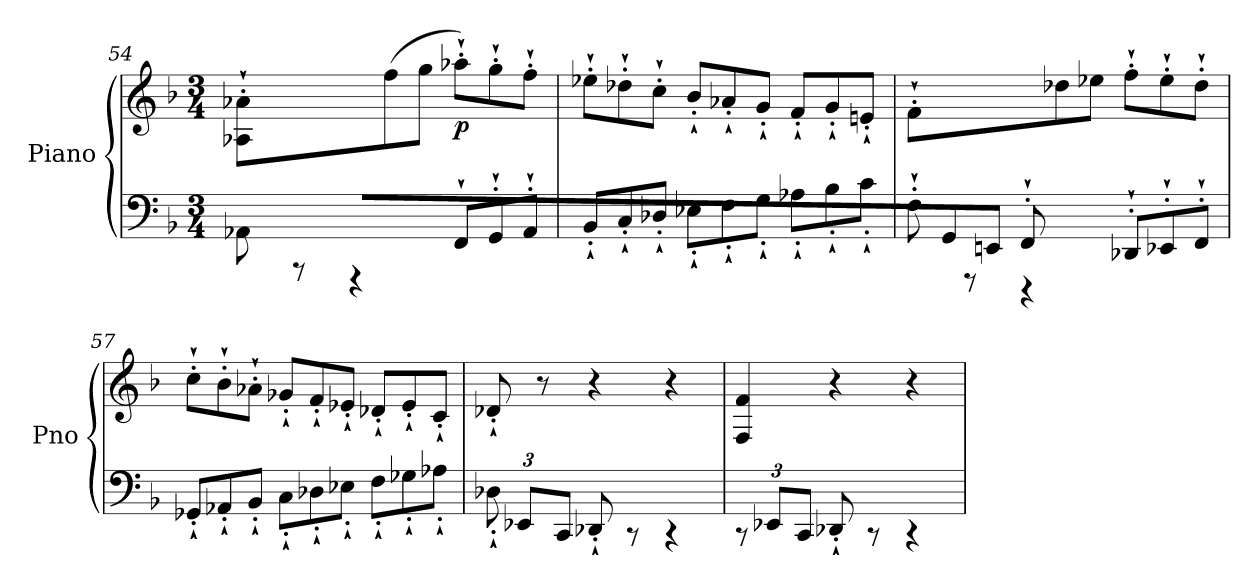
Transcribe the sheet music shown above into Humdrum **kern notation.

**kern	**kern	**dynam
*part1	*part1	*part1
*staff2	*staff1	*staff1/2
*I"Piano	*	*
*I'Pno	*	*
*clefF4	*clefG2	*
*k[b-]	*k[b-]	*
*M3/4	*M3/4	*
=54	=54	=54
*^	*	*
*	*^	*	*
*	*	*	*Xtuplet	*
12ryy	2.ryy	8AA-X\	12A-X\'` 12a-X\'`L	.
12BB-/	.	.	4ryy	.
.	.	8rAAA	.	.
12GG/J	.	.	.	.
*Xtuplet	*	*	*	*
12AA-X'`/L	.	4rFFF	.	.
12%5ryy	.	.	(>12ff\	.
.	.	.	12gg\J	.
!	!	!	!	!LO:DY:b
.	.	12FF'`/L	12aa-X'`\L)	p
.	.	12GG'`/	12gg'`\	.
.	.	12AA-'`/J	12ff'`\J	.
*	*v	*v	*	*
!!LO:LB:g=z
=55	=55	=55	=55
2.ryy	12BB-'`/L	12ee-X'`\L	.
.	12C'`/	12dd-X'`\	.
.	12D-X'`/J	12cc'`\J	.
.	12E-X'`\L	12b-'`/L	.
.	12F'`\	12a-X'`/	.
.	12G'`\J	12g'`/J	.
.	12A-X'`\L	12f'`/L	.
.	12B-'`\	12g'`/	.
.	12c'`\J	12en'`/J	.
=56	=56	=56	=56
*	*^	*	*
12ryy	2.ryy	8F'`\	12f'`\L	.
12GG/	.	.	4ryy	.
.	.	8rFFF	.	.
12EEn/J	.	.	.	.
12FF'`/L	.	4rDDD	.	.
12%5ryy	.	.	12dd-X\	.
.	.	.	12ee-X\J	.
.	.	12DD-X'`/L	12ff'`\L	.
.	.	12EE-X'`/	12ee-'`\	.
.	.	12FF'`/J	12dd-'`\J	.
*	*v	*v	*	*
=57	=57	=57	=57
2.ryy	12GG-X'`/L	12cc'`\L	.
.	12AA-X'`/	12b-'`\	.
.	12BB-'`/J	12a-X'`\J	.
.	12C'`\L	12g-X'`/L	.
.	12D-X'`\	12f'`/	.
.	12E-X'`\J	12e-X'`/J	.
.	12F'`\L	12d-X'`/L	.
.	12G-X'`\	12e-'`/	.
.	12A-X'`\J	12c'`/J	.
!!LO:PB:g=z
=58	=58	=58	=58
*	*tuplet	*	*
*	*Xbrackettup	*	*
2.ryy	12D-X'`\	8d-X'`/	.
.	12EE-X/L	.	.
.	.	8r	.
.	12CC/J	.	.
.	8DD-X'`/	4r	.
.	8r	.	.
.	4r	4r	.
=59	=59	=59	=59
!	!	!	!LO:DY:b
2.ryy	12r	4F/ 4f/	other-dynamics
.	12EE-X/L	.	.
.	12CC/J	.	.
.	8DD-X'`/	4r	.
.	8r	.	.
.	4r	4r	.
*v	*v	*	*
=	=	=
*-	*-	*-
